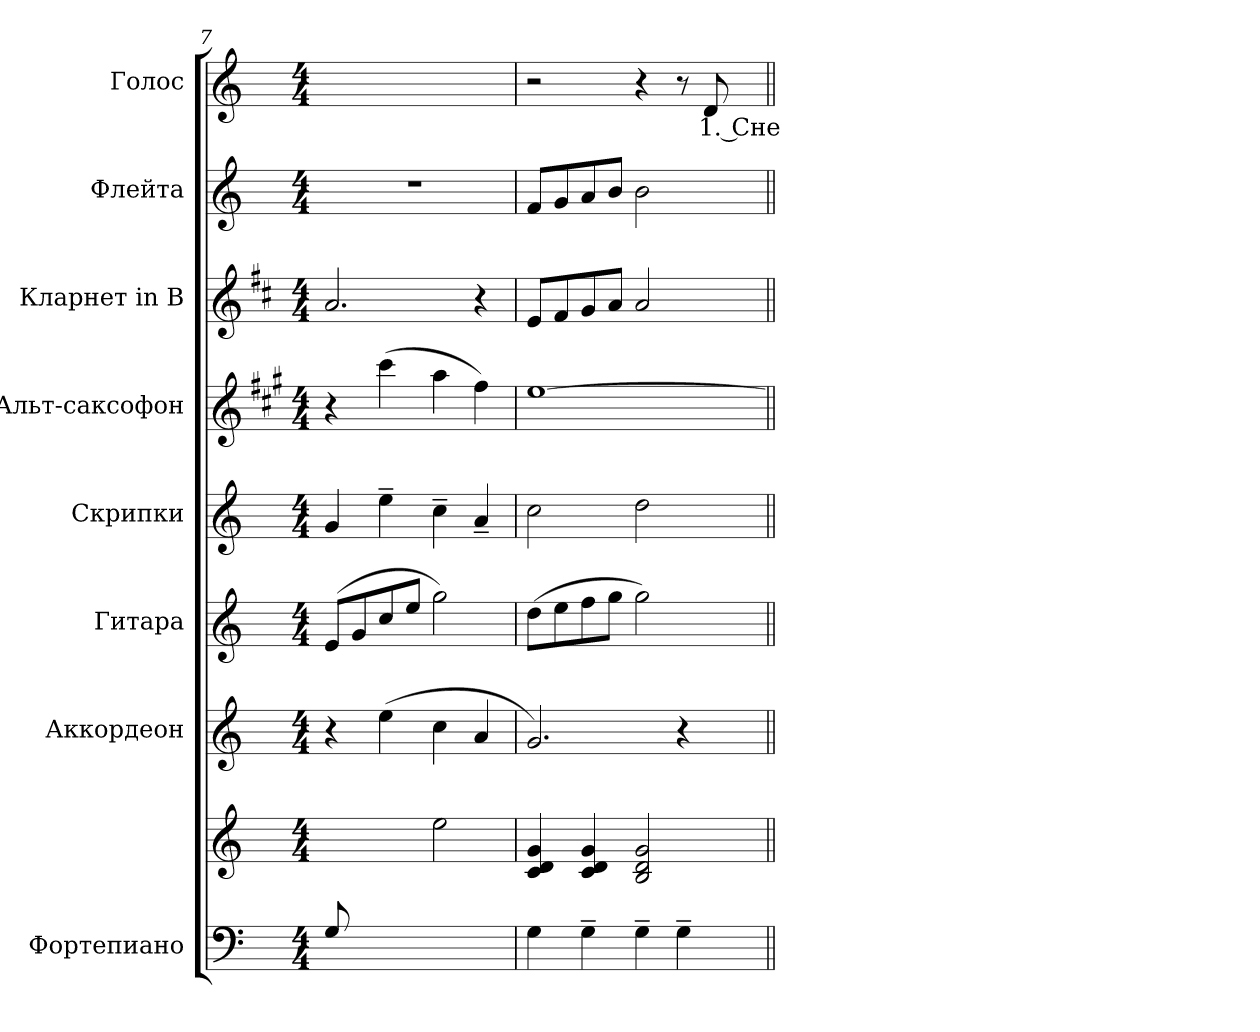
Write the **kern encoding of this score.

**kern	**kern	**kern	**kern	**kern	**kern	**kern	**kern	**kern	**text
*part8	*part8	*part7	*part6	*part5	*part4	*part3	*part2	*part1	*part1
*staff9	*staff8	*staff7	*staff6	*staff5	*staff4	*staff3	*staff2	*staff1	*staff1
*I"Фортепиано	*	*I"Аккордеон	*I"Гитара	*I"Скрипки	*I"Альт-саксофон	*I"Кларнет in B	*I"Флейта	*I"Голос	*
!!LO:LB:g=z
*clefF4	*clefG2	*clefG2	*clefG2	*clefG2	*clefG2	*clefG2	*clefG2	*clefG2	*
*	*	*	*ITrd7c12	*	*ITrd5c9	*ITrd1c2	*	*	*
*k[]	*k[]	*k[]	*k[]	*k[]	*k[]	*k[]	*k[]	*k[]	*
*C:	*C:	*C:	*C:	*C:	*C:	*C:	*C:	*C:	*
*M4/4	*M4/4	*M4/4	*M4/4	*M4/4	*M4/4	*M4/4	*M4/4	*M4/4	*
=7	=7	=7	=7	=7	=7	=7	=7	=7	=7
*^	*	*	*	*	*	*	*	*	*
8Gi/L	1ryy	8ryy	4r	(8Ei/L	4gi/	4r	2.gi/	1r	1ryy	.
2..ryy	.	8ei\	.	8Gi/	.	.	.	.	.	.
.	.	8gi\	(4eei\	8ci/	4ee~i\	(4eei\	.	.	.	.
.	.	8cci\J	.	8ei/J	.	.	.	.	.	.
.	.	2eei\	4cci\	2gi\)	4cc~i\	4cci\	.	.	.	.
.	.	.	4ai/	.	4a~i/	4ai\)	4r	.	.	.
*v	*v	*	*	*	*	*	*	*	*	*
=8	=8	=8	=8	=8	=8	=8	=8	=8	=8
4Gi\	4ci/ 4di 4gi	2.gi/)	(8di\L	2cci\	[>1gi	8di/L	8fi/L	2r	.
.	.	.	8ei\	.	.	8ei/	8gi/	.	.
4G~i\	4ci/ 4di 4gi	.	8fi\	.	.	8fi/	8ai/	.	.
.	.	.	8gi\J	.	.	8gi/J	8bi/J	.	.
4G~i\	2Bi/ 2di 2gi	.	2gi\)	2ddi\	.	2gi/	2bi\	4r	.
4G~i\	.	4r	.	.	.	.	.	8r	.
!	!	!	!	!	!	!	!	!	!LO:LY:b:color=#000000
.	.	.	.	.	.	.	.	8di/	1. Сне-
=||	=||	=||	=||	=||	=||	=||	=||	=||	=||
*-	*-	*-	*-	*-	*-	*-	*-	*-	*-
